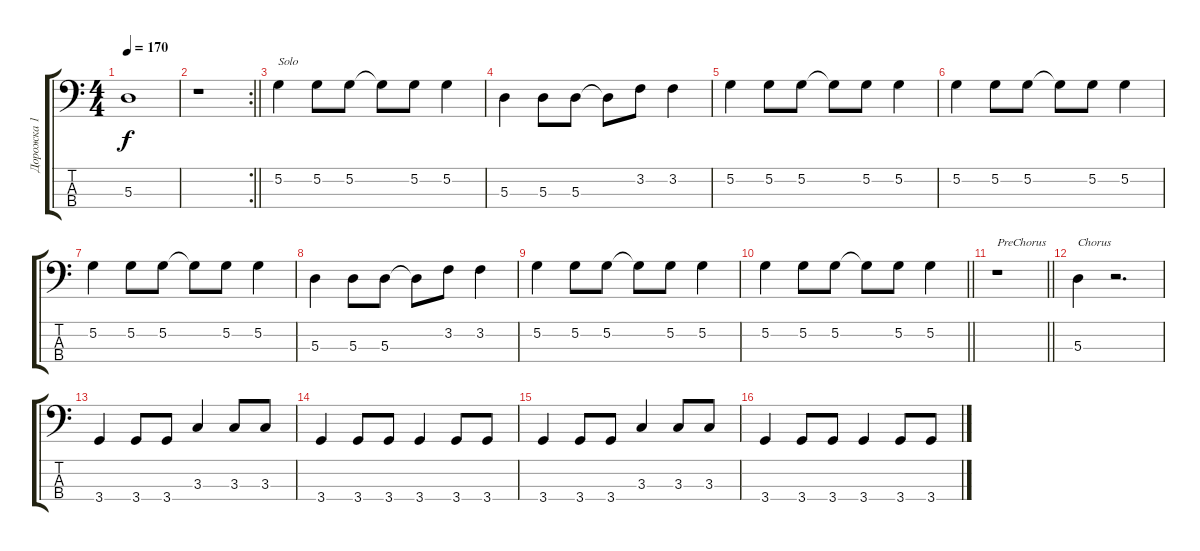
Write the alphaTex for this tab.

\track ("Дорожка 1" "Дорожка 1") {instrument slapbass1}
\staff {score tabs}
\tuning (G2 D2 A1 E1) {hide}
\ts (4 4)
\tempo 170
\clef f4
\ks c
5.3.1{dy f} |
\rc 2
\barLineRight lightlight
r.1 |
5.2.4{txt "Solo"} 5.2.8 5.2.8 5.2{t}.8 5.2.8 5.2.4 |
5.3.4 5.3.8 5.3.8 5.3{t}.8 3.2.8 3.2.4 |
5.2.4 5.2.8 5.2.8 5.2{t}.8 5.2.8 5.2.4 |
5.2.4 5.2.8 5.2.8 5.2{t}.8 5.2.8 5.2.4 |
5.2.4 5.2.8 5.2.8 5.2{t}.8 5.2.8 5.2.4 |
5.3.4 5.3.8 5.3.8 5.3{t}.8 3.2.8 3.2.4 |
5.2.4 5.2.8 5.2.8 5.2{t}.8 5.2.8 5.2.4 |
\barLineRight lightlight
5.2.4 5.2.8 5.2.8 5.2{t}.8 5.2.8 5.2.4 |
\barLineRight lightlight
r.1{txt "PreChorus"} |
5.3.4{txt "Chorus"} r.2{d} |
3.4.4 3.4.8 3.4.8 3.3.4 3.3.8 3.3.8 |
3.4.4 3.4.8 3.4.8 3.4.4 3.4.8 3.4.8 |
3.4.4 3.4.8 3.4.8 3.3.4 3.3.8 3.3.8 |
3.4.4 3.4.8 3.4.8 3.4.4 3.4.8 3.4.8
